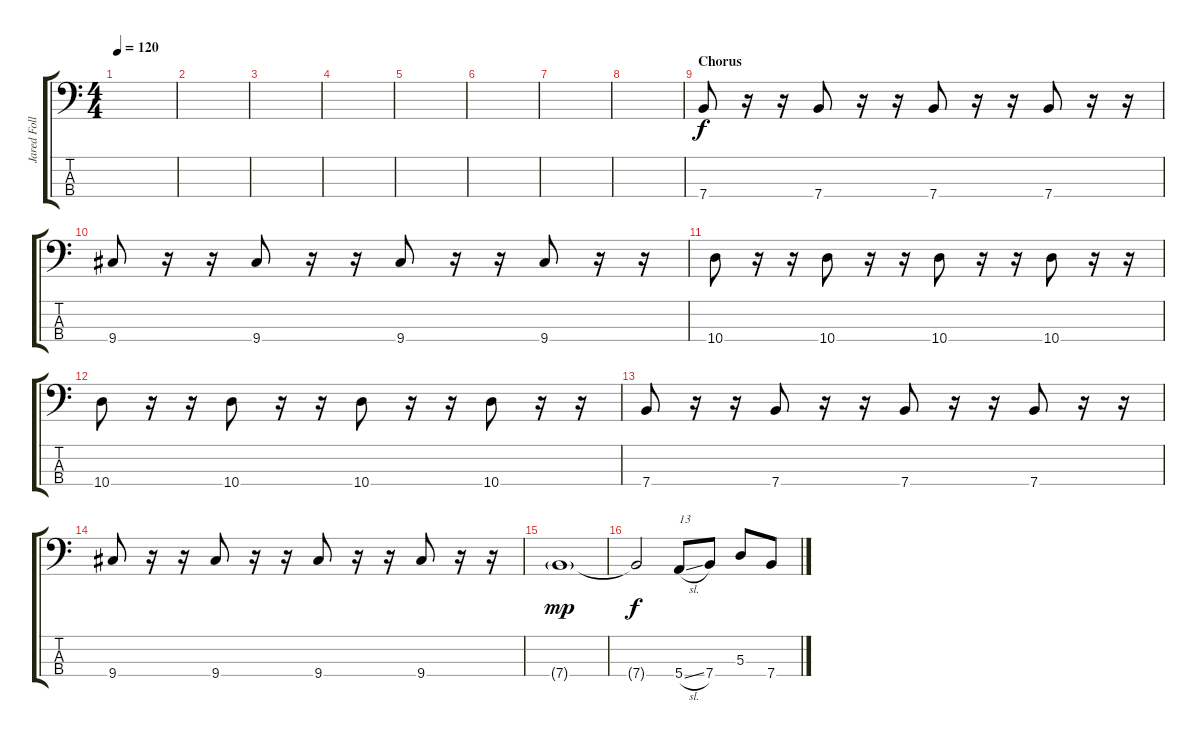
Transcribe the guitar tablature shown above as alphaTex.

\track ("Jared Followill - Bass" "Jared Foll") {instrument electricbassfinger}
\staff {score tabs}
\tuning (G2 D2 A1 E1) {hide}
\ts (4 4)
\tempo 120
\clef f4
\ks c
|
|
|
|
|
|
|
|
\section ("" "Chorus")
7.4.8 r.16 r.16 7.4.8 r.16 r.16 7.4.8 r.16 r.16 7.4.8 r.16 r.16 |
9.4.8 r.16 r.16 9.4.8 r.16 r.16 9.4.8 r.16 r.16 9.4.8 r.16 r.16 |
10.4.8 r.16 r.16 10.4.8 r.16 r.16 10.4.8 r.16 r.16 10.4.8 r.16 r.16 |
10.4.8 r.16 r.16 10.4.8 r.16 r.16 10.4.8 r.16 r.16 10.4.8 r.16 r.16 |
7.4.8 r.16 r.16 7.4.8 r.16 r.16 7.4.8 r.16 r.16 7.4.8 r.16 r.16 |
9.4.8 r.16 r.16 9.4.8 r.16 r.16 9.4.8 r.16 r.16 9.4.8 r.16 r.16 |
7.4{g}.1{dy mp} |
7.4{t}.2{dy f} 5.4{sl}.8{txt "13" volume 13} 7.4.8 5.3.8 7.4.8
